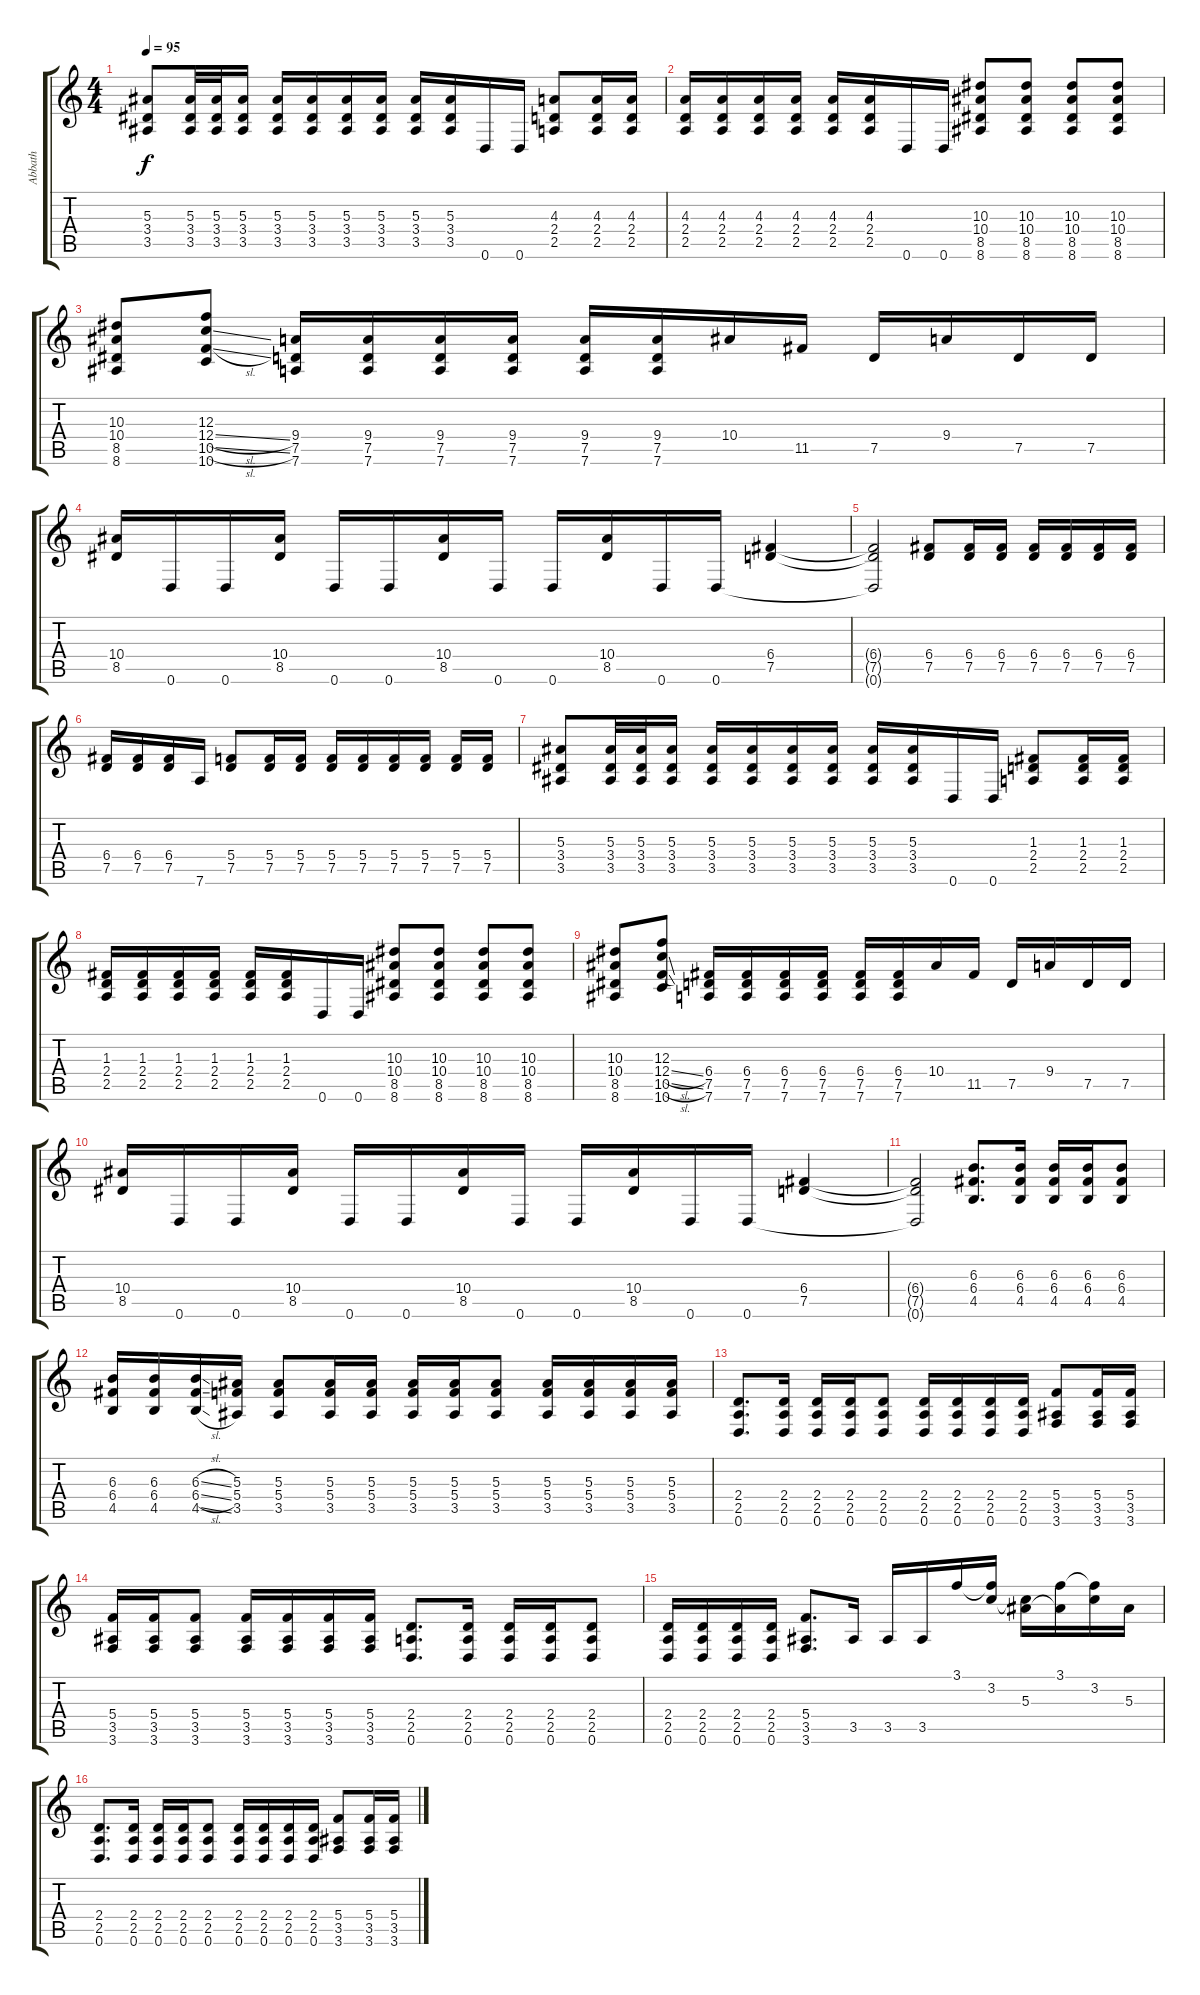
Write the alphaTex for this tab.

\track ("Abbath" "Abbath") {instrument distortionguitar}
\staff {score tabs}
\tuning (D4 A3 F3 C3 G2 D2) {hide}
\ts (4 4)
\tempo 95
\clef g2
\ks c
(5.3 3.4 3.5).8{dy f} (5.3 3.4 3.5).32 (5.3 3.4 3.5).32 (5.3 3.4 3.5).16 (5.3 3.4 3.5).16 (5.3 3.4 3.5).16 (5.3 3.4 3.5).16 (5.3 3.4 3.5).16 (5.3 3.4 3.5).16 (5.3 3.4 3.5).16 0.6.16 0.6.16 (4.3 2.4 2.5).8 (4.3 2.4 2.5).16 (4.3 2.4 2.5).16 |
(4.3 2.4 2.5).16 (4.3 2.4 2.5).16 (4.3 2.4 2.5).16 (4.3 2.4 2.5).16 (4.3 2.4 2.5).16 (4.3 2.4 2.5).16 0.6.16 0.6.16 (10.3 10.4 8.5 8.6).8 (10.3 10.4 8.5 8.6).8 (10.3 10.4 8.5 8.6).8 (10.3 10.4 8.5 8.6).8 |
(10.3 10.4 8.5 8.6).8 (12.3 12.4{sl} 10.5{sl} 10.6).8 (9.4 7.5 7.6).16 (9.4 7.5 7.6).16 (9.4 7.5 7.6).16 (9.4 7.5 7.6).16 (9.4 7.5 7.6).16 (9.4 7.5 7.6).16 10.4.16 11.5.16 7.5.16 9.4.16 7.5.16 7.5.16 |
(10.4 8.5).16 0.6.16 0.6.16 (10.4 8.5).16 0.6.16 0.6.16 (10.4 8.5).16 0.6.16 0.6.16 (10.4 8.5).16 0.6.16 0.6.16 (6.4 7.5).4 |
(6.4{t} 7.5{t} 0.6{t}).2 (6.4 7.5).8 (6.4 7.5).16 (6.4 7.5).16 (6.4 7.5).16 (6.4 7.5).16 (6.4 7.5).16 (6.4 7.5).16 |
(6.4 7.5).16 (6.4 7.5).16 (6.4 7.5).16 7.6.16 (5.4 7.5).8 (5.4 7.5).16 (5.4 7.5).16 (5.4 7.5).16 (5.4 7.5).16 (5.4 7.5).16 (5.4 7.5).16 (5.4 7.5).16 (5.4 7.5).16 |
(5.3 3.4 3.5).8 (5.3 3.4 3.5).32 (5.3 3.4 3.5).32 (5.3 3.4 3.5).16 (5.3 3.4 3.5).16 (5.3 3.4 3.5).16 (5.3 3.4 3.5).16 (5.3 3.4 3.5).16 (5.3 3.4 3.5).16 (5.3 3.4 3.5).16 0.6.16 0.6.16 (1.3 2.4 2.5).8 (1.3 2.4 2.5).16 (1.3 2.4 2.5).16 |
(1.3 2.4 2.5).16 (1.3 2.4 2.5).16 (1.3 2.4 2.5).16 (1.3 2.4 2.5).16 (1.3 2.4 2.5).16 (1.3 2.4 2.5).16 0.6.16 0.6.16 (10.3 10.4 8.5 8.6).8 (10.3 10.4 8.5 8.6).8 (10.3 10.4 8.5 8.6).8 (10.3 10.4 8.5 8.6).8 |
(10.3 10.4 8.5 8.6).8 (12.3 12.4{sl} 10.5{sl} 10.6).8 (6.4 7.5 7.6).16 (6.4 7.5 7.6).16 (6.4 7.5 7.6).16 (6.4 7.5 7.6).16 (6.4 7.5 7.6).16 (6.4 7.5 7.6).16 10.4.16 11.5.16 7.5.16 9.4.16 7.5.16 7.5.16 |
(10.4 8.5).16 0.6.16 0.6.16 (10.4 8.5).16 0.6.16 0.6.16 (10.4 8.5).16 0.6.16 0.6.16 (10.4 8.5).16 0.6.16 0.6.16 (6.4 7.5).4 |
(6.4{t} 7.5{t} 0.6{t}).2 (6.3 6.4 4.5).8{d} (6.3 6.4 4.5).16 (6.3 6.4 4.5).16 (6.3 6.4 4.5).16 (6.3 6.4 4.5).8 |
(6.3 6.4 4.5).16 (6.3 6.4 4.5).16 (6.3{sl} 6.4{sl} 4.5{sl}).16 (5.3 5.4 3.5).16 (5.3 5.4 3.5).8 (5.3 5.4 3.5).16 (5.3 5.4 3.5).16 (5.3 5.4 3.5).16 (5.3 5.4 3.5).16 (5.3 5.4 3.5).8 (5.3 5.4 3.5).16 (5.3 5.4 3.5).16 (5.3 5.4 3.5).16 (5.3 5.4 3.5).16 |
(2.4 2.5 0.6).8{d} (2.4 2.5 0.6).16 (2.4 2.5 0.6).16 (2.4 2.5 0.6).16 (2.4 2.5 0.6).8 (2.4 2.5 0.6).16 (2.4 2.5 0.6).16 (2.4 2.5 0.6).16 (2.4 2.5 0.6).16 (5.4 3.5 3.6).8 (5.4 3.5 3.6).16 (5.4 3.5 3.6).16 |
(5.4 3.5 3.6).16 (5.4 3.5 3.6).16 (5.4 3.5 3.6).8 (5.4 3.5 3.6).16 (5.4 3.5 3.6).16 (5.4 3.5 3.6).16 (5.4 3.5 3.6).16 (2.4 2.5 0.6).8{d} (2.4 2.5 0.6).16 (2.4 2.5 0.6).16 (2.4 2.5 0.6).16 (2.4 2.5 0.6).8 |
(2.4 2.5 0.6).16 (2.4 2.5 0.6).16 (2.4 2.5 0.6).16 (2.4 2.5 0.6).16 (5.4 3.5 3.6).8{d} 3.5.16 3.5.16 3.5.16 3.1.16 (3.1{t} 3.2).16 (3.2{t} 5.3).16 (3.1 5.3{t}).16 (3.1{t} 3.2).16 5.3.16 |
(2.4 2.5 0.6).8{d} (2.4 2.5 0.6).16 (2.4 2.5 0.6).16 (2.4 2.5 0.6).16 (2.4 2.5 0.6).8 (2.4 2.5 0.6).16 (2.4 2.5 0.6).16 (2.4 2.5 0.6).16 (2.4 2.5 0.6).16 (5.4 3.5 3.6).8 (5.4 3.5 3.6).16 (5.4 3.5 3.6).16
